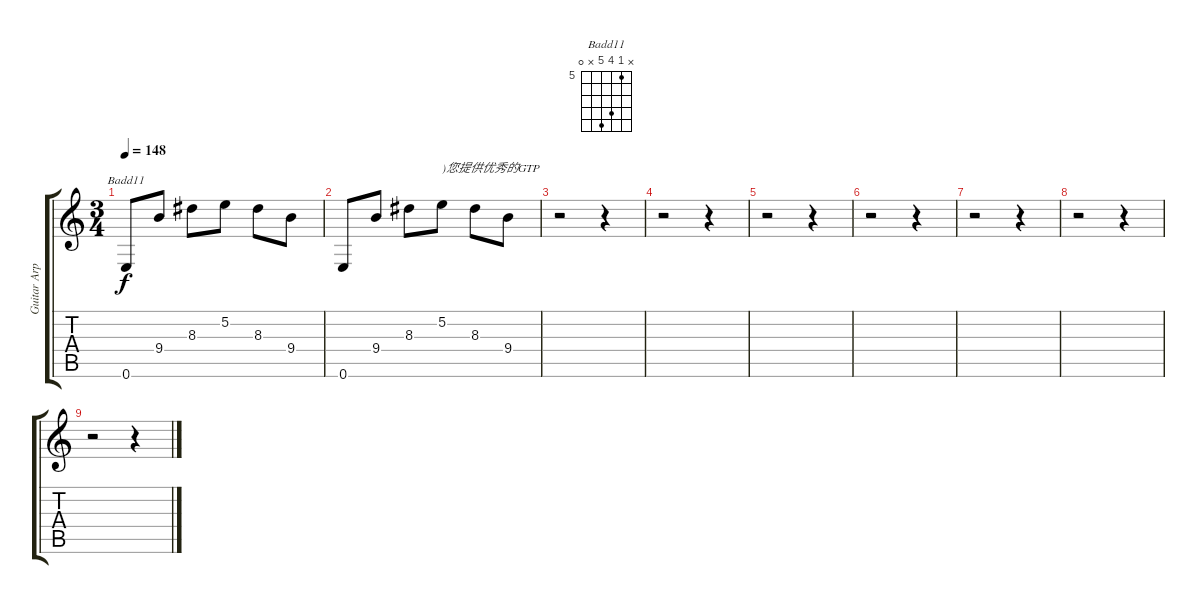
\track ("Guitar Arpeggios" "Guitar Arp") {instrument electricguitarmuted}
\staff {score tabs}
\tuning (E4 B3 G3 D3 A2 E2) {hide}
\chord ("Badd11" x 5 8 9 x 0) {firstfret 5}
\ts (3 4)
\tempo 148
\clef g2
\ks c
0.6.8{ch "Badd11" dy f} 9.4.8 8.3.8 5.2.8 8.3.8 9.4.8 |
0.6.8 9.4.8 8.3.8 5.2.8{txt ")您提供优秀的GTP"} 8.3.8 9.4.8 |
r.2 r.4 |
r.2 r.4 |
r.2 r.4 |
r.2 r.4 |
r.2 r.4 |
r.2 r.4 |
r.2 r.4
